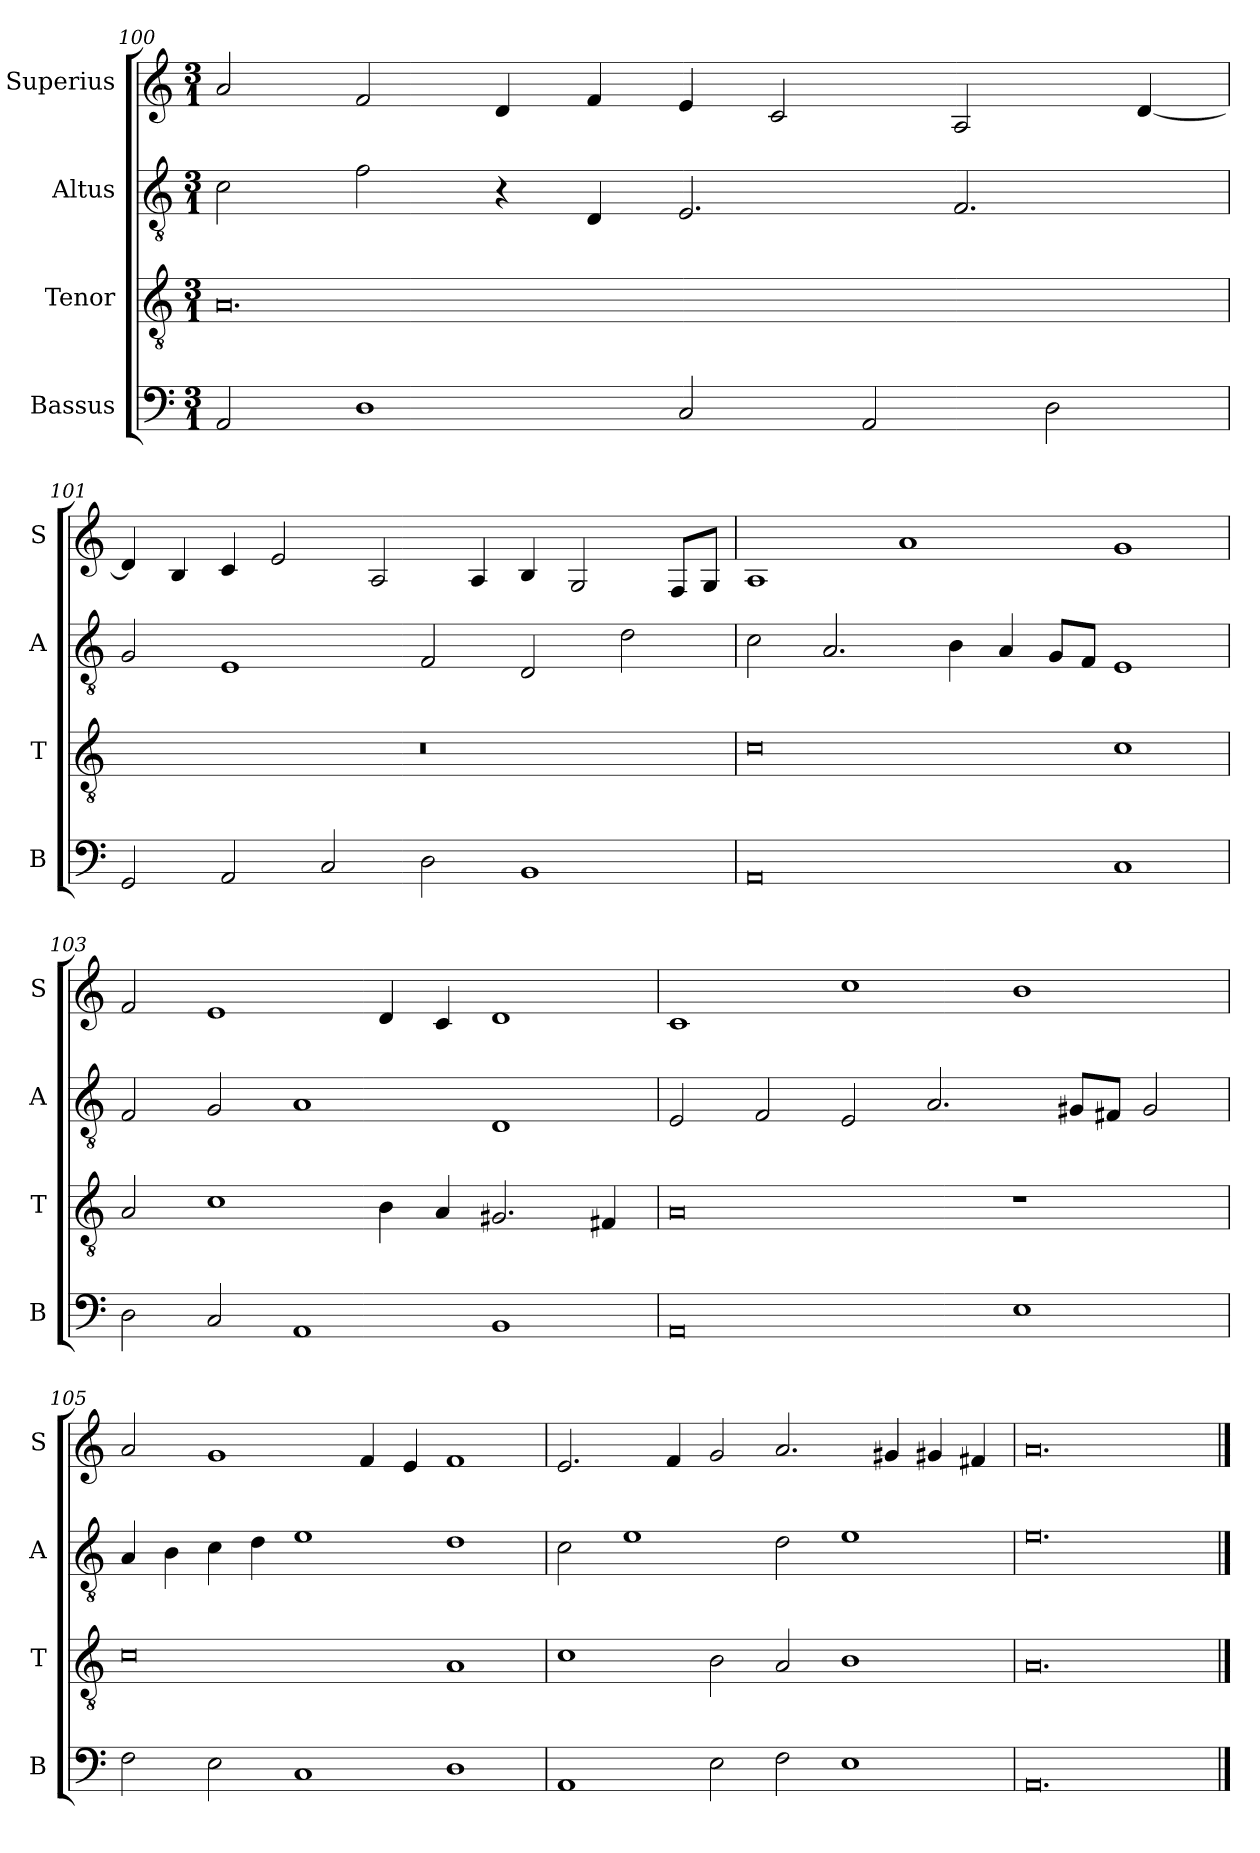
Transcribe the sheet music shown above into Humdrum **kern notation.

**kern	**kern	**kern	**kern
*part4	*part3	*part2	*part1
*staff4	*staff3	*staff2	*staff1
*I"Bassus	*I"Tenor	*I"Altus	*I"Superius
*I'B	*I'T	*I'A	*I'S
*clefF4	*clefGv2	*clefGv2	*clefG2
*k[]	*k[]	*k[]	*k[]
*M3/1	*M3/1	*M3/1	*M3/1
=100	=100	=100	=100
2AA/	0.A	2c\	2a/
1D	.	2f\	2f/
.	.	4r	4d/
.	.	4D/	4f/
2C/	.	2.E/	4e/
.	.	.	2c/
2AA/	.	.	.
.	.	2.F/	2A/
2D\	.	.	.
.	.	.	[4d/
=101	=101	=101	=101
2GG/	0.r	2G/	4d/]
.	.	.	4B/
2AA/	.	1E	4c/
.	.	.	2e/
2C/	.	.	.
.	.	.	2A/
2D\	.	2F/	.
.	.	.	4A/
1BB	.	2D/	4B/
.	.	.	2G/
.	.	2d\	.
.	.	.	8F/L
.	.	.	8G/J
=102	=102	=102	=102
0AA	0c	2c\	1A
.	.	2.A/	.
.	.	.	1a
.	.	4B\	.
.	.	4A/	.
.	.	8G/L	.
.	.	8F/J	.
1C	1c	1E	1g
=103	=103	=103	=103
2D\	2A/	2F/	2f/
2C/	1c	2G/	1e
1AA	.	1A	.
.	4B\	.	4d/
.	4A/	.	4c/
1BB	2.G#X/	1D	1d
.	4F#X/	.	.
=104	=104	=104	=104
0AA	0A	2E/	1c
.	.	2F/	.
.	.	2E/	1cc
.	.	2.A/	.
1E	1r	.	1b
.	.	8G#X/L	.
.	.	8F#X/J	.
.	.	2G#/	.
=105	=105	=105	=105
2F\	0c	4A/	2a/
.	.	4B\	.
2E\	.	4c\	1g
.	.	4d\	.
1C	.	1e	.
.	.	.	4f/
.	.	.	4e/
1D	1A	1d	1f
=106	=106	=106	=106
1AA	1c	2c\	2.e/
.	.	1e	.
.	.	.	4f/
2E\	2B\	.	2g/
2F\	2A/	2d\	2.a/
1E	1B	1e	.
.	.	.	4g#X/
.	.	.	4g#X/
.	.	.	4f#X/
=107	=107	=107	=107
0.AA	0.A	0.e	0.a
==	==	==	==
*-	*-	*-	*-
